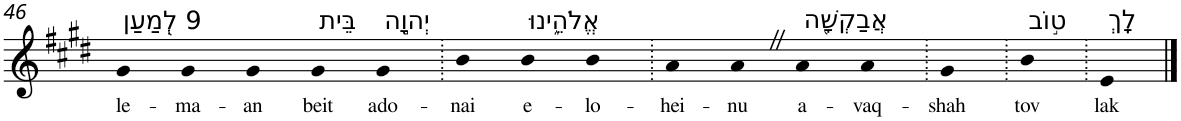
**kern	**text
*part1	*part1
*staff1	*staff1
*I"Piano	*
*I'Pno	*
!!LO:PB:g=z
*clefG2	*
*k[f#c#g#d#]	*
*E:	*
=46	=46
!LO:TX:a:t=9 לְ֭מַעַן	!
!	!LO:LY:b
4g#	le-
!	!LO:LY:b
4g#	-ma-
!	!LO:LY:b
4g#	-an
!LO:TX:a:t=בֵּית	!
!	!LO:LY:b
4g#	beit
!LO:TX:a:t=יְהוָ֣ה	!
!	!LO:LY:b
4g#	ado-
=47.	=47.
!	!LO:LY:b
4b	-nai
!LO:TX:a:t=אֱלֹהֵ֑ינוּ	!
!	!LO:LY:b
4b	e-
!	!LO:LY:b
4b	-lo-
=48.	=48.
!	!LO:LY:b
4a	-hei-
!	!LO:LY:b
4aZ	-nu
!LO:TX:a:t=אֲבַקְשָׁ֖ה	!
!	!LO:LY:b
4a	a-
!	!LO:LY:b
4a	-vaq-
=49.	=49.
!	!LO:LY:b
4g#	-shah
=50.	=50.
!LO:TX:a:t=ט֣וֹב	!
!	!LO:LY:b
4b	tov
=51.	=51.
!LO:TX:a:t=לָֽךְ	!
!	!LO:LY:b
4e	lak
==	==
*-	*-
